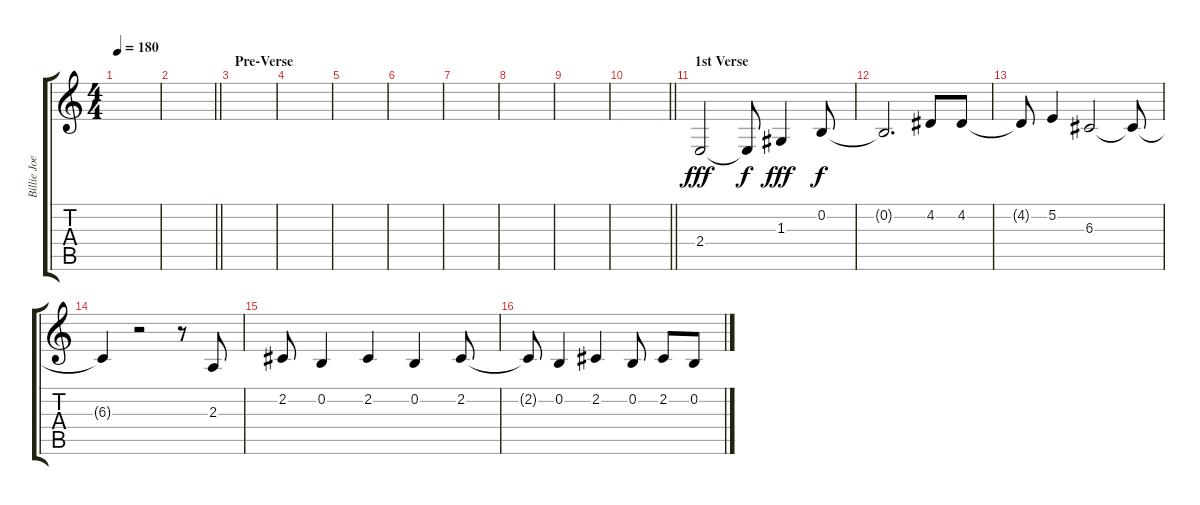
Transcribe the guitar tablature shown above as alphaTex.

\track ("Billie Joe Armstrong (Vocals)" "Billie Joe") {instrument sopranosax}
\staff {score tabs}
\tuning (E4 B3 G3 D3 A2 E2) {hide}
\ts (4 4)
\tempo 180
\clef g2
\ks c
|
\barLineRight lightlight
|
\section ("" "Pre-Verse")
|
|
|
|
|
|
|
\barLineRight lightlight
|
\section ("" "1st Verse")
2.4.2{dy fff} 2.4{t}.8{dy f} 1.3.4{dy fff} 0.2.8{dy f} |
0.2{t}.2{d} 4.2.8 4.2.8 |
4.2{t}.8 5.2.4 6.3.2 6.3{t}.8 |
6.3{t}.4 r.2 r.8 2.3.8 |
2.2.8 0.2.4 2.2.4 0.2.4 2.2.8 |
2.2{t}.8 0.2.4 2.2.4 0.2.8 2.2.8 0.2.8
